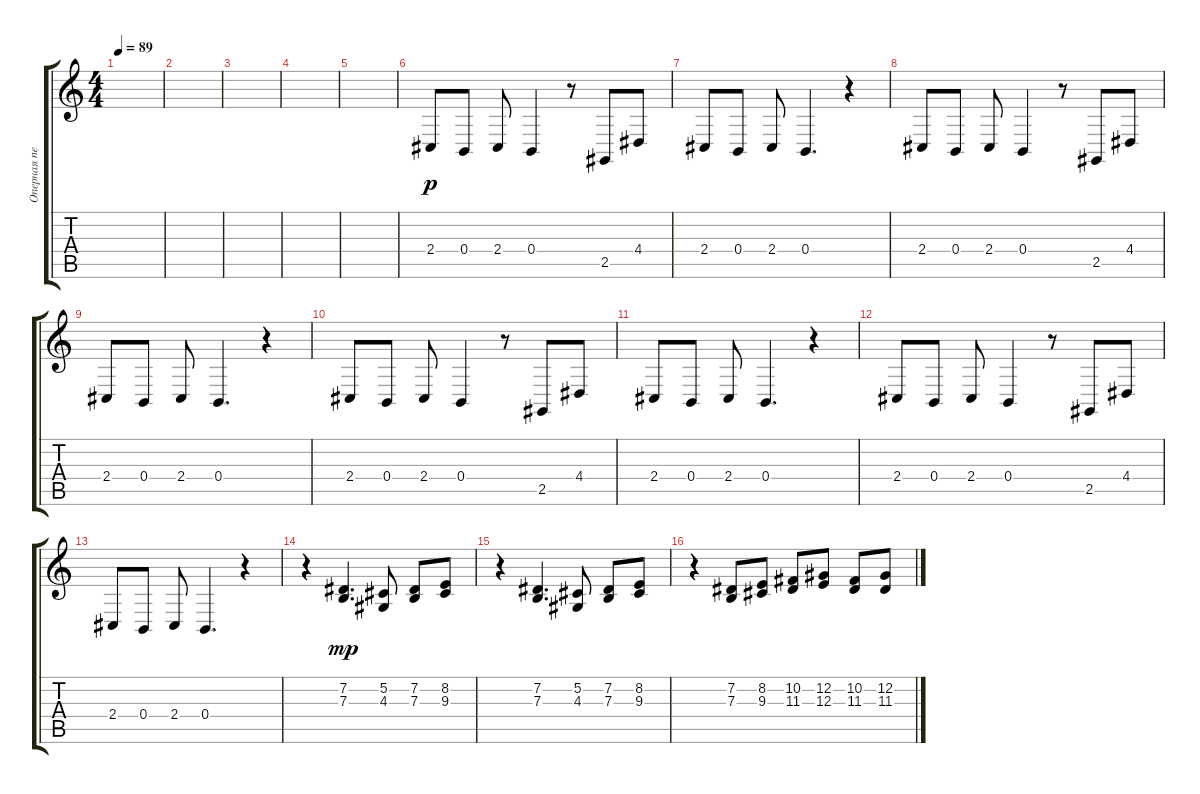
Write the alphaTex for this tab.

\track ("Оперная певичка" "Оперная пе") {instrument pad8sweep}
\staff {score tabs}
\tuning (Db4 Ab3 E3 B2 Gb2 B1) {hide}
\ts (4 4)
\tempo 89
\clef g2
\ks c
|
|
|
|
|
2.4.8{dy p instrument fx4atmosphere} 0.4.8 2.4.8 0.4.4 r.8 2.5.8 4.4.8 |
2.4.8 0.4.8 2.4.8 0.4.4{d} r.4 |
2.4.8 0.4.8 2.4.8 0.4.4 r.8 2.5.8 4.4.8 |
2.4.8 0.4.8 2.4.8 0.4.4{d} r.4 |
2.4.8 0.4.8 2.4.8 0.4.4 r.8 2.5.8 4.4.8 |
2.4.8 0.4.8 2.4.8 0.4.4{d} r.4 |
2.4.8 0.4.8 2.4.8 0.4.4 r.8 2.5.8 4.4.8 |
2.4.8 0.4.8 2.4.8 0.4.4{d} r.4 |
r.4{volume 16 instrument pad8sweep} (7.2 7.3).4{d dy mp} (5.2 4.3).8 (7.2 7.3).8 (8.2 9.3).8 |
r.4 (7.2 7.3).4{d} (5.2 4.3).8 (7.2 7.3).8 (8.2 9.3).8 |
r.4 (7.2 7.3).8 (8.2 9.3).8 (10.2 11.3).8 (12.2 12.3).8 (10.2 11.3).8 (12.2 11.3).8
